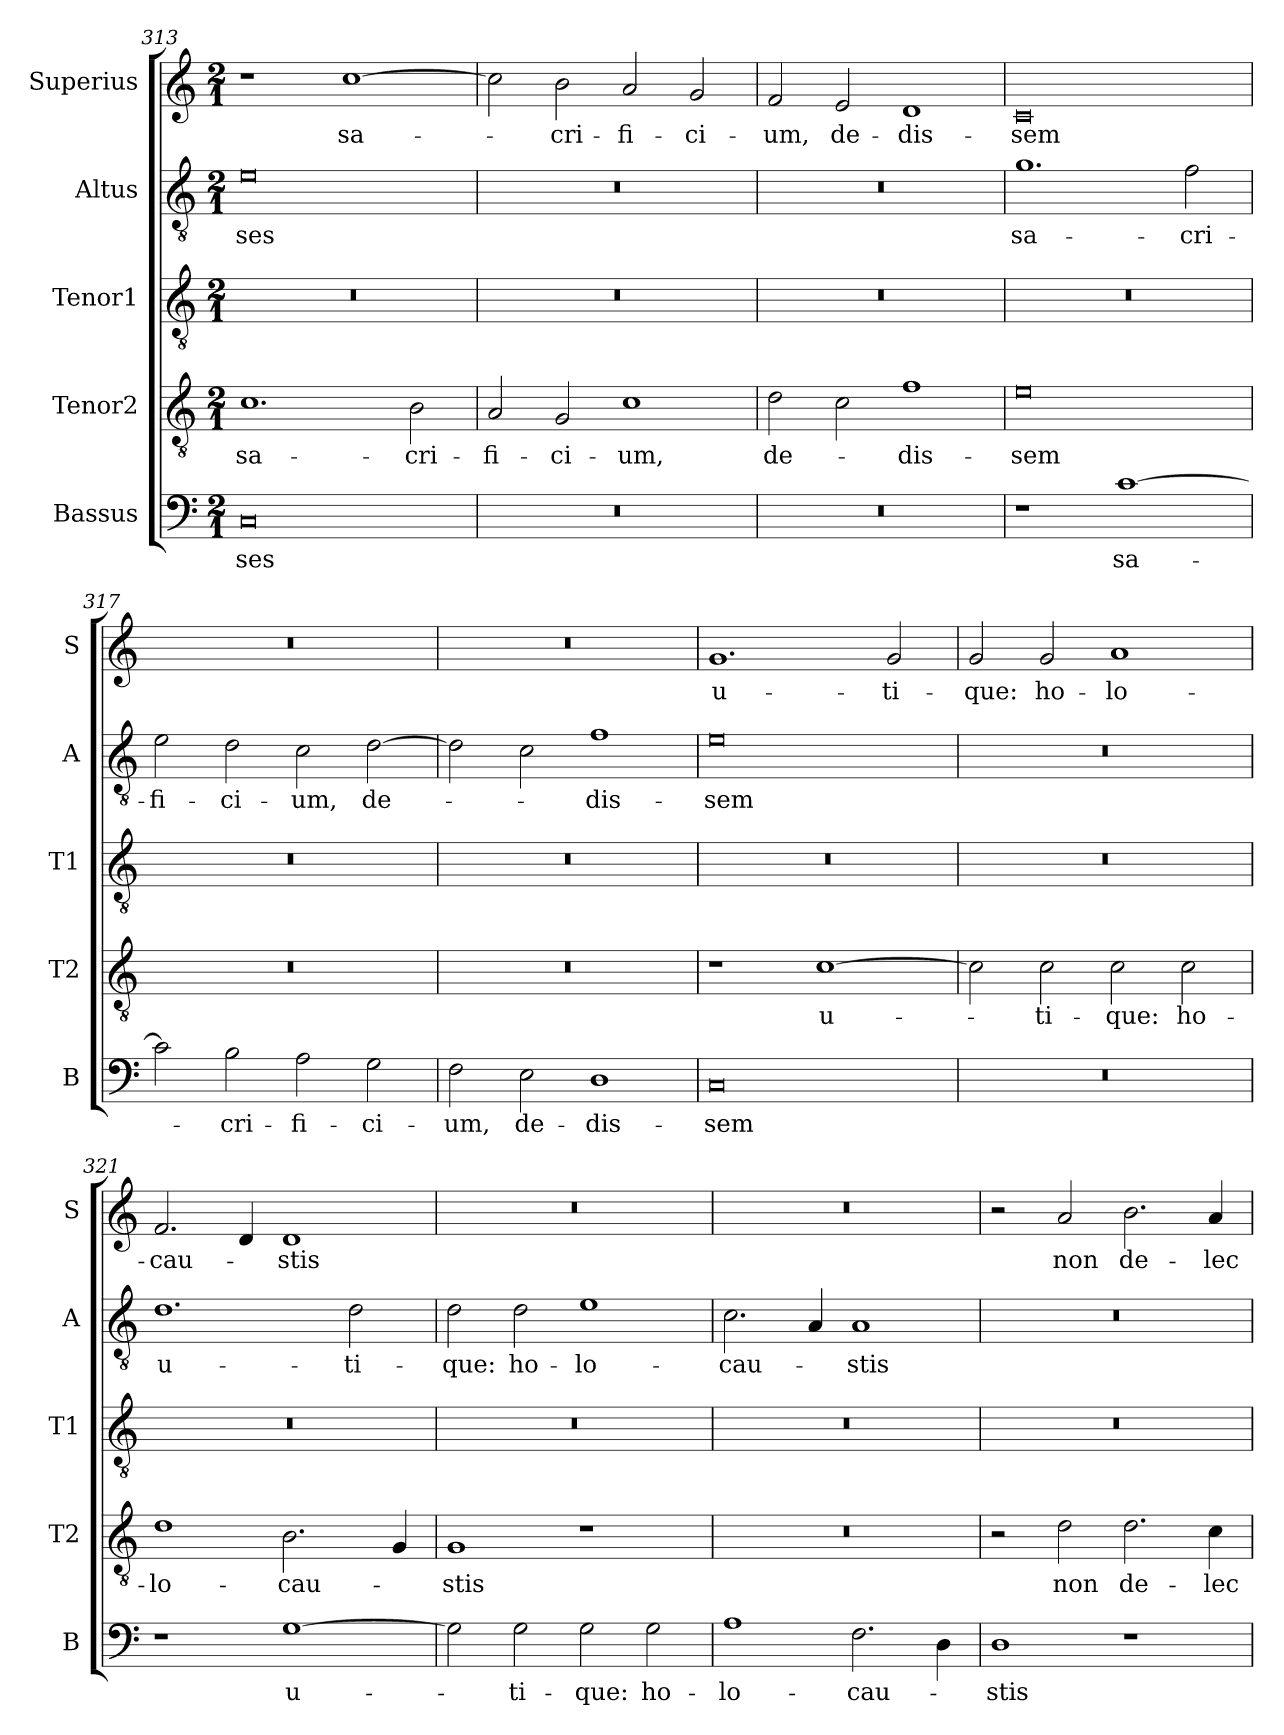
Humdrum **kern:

**kern	**text	**kern	**text	**kern	**kern	**text	**kern	**text
*part5	*part5	*part4	*part4	*part3	*part2	*part2	*part1	*part1
*staff5	*staff5	*staff4	*staff4	*staff3	*staff2	*staff2	*staff1	*staff1
*I"Bassus	*	*I"Tenor2	*	*I"Tenor1	*I"Altus	*	*I"Superius	*
*I'B	*	*I'T2	*	*I'T1	*I'A	*	*I'S	*
*clefF4	*	*clefGv2	*	*clefGv2	*clefGv2	*	*clefG2	*
*k[]	*	*k[]	*	*k[]	*k[]	*	*k[]	*
*M2/1	*	*M2/1	*	*M2/1	*M2/1	*	*M2/1	*
=313	=313	=313	=313	=313	=313	=313	=313	=313
0C	-ses	1.c	sa-	0r	0e	-ses	1r	.
.	.	.	.	.	.	.	[1cc	sa-
.	.	2B	-cri-	.	.	.	.	.
=314	=314	=314	=314	=314	=314	=314	=314	=314
0r	.	2A	-fi-	0r	0r	.	2cc]	.
.	.	2G	-ci-	.	.	.	2b	-cri-
.	.	1c	-um,	.	.	.	2a	-fi-
.	.	.	.	.	.	.	2g	-ci-
=315	=315	=315	=315	=315	=315	=315	=315	=315
0r	.	2d	de-	0r	0r	.	2f	-um,
.	.	2c	.	.	.	.	2e	de-
.	.	1f	-dis-	.	.	.	1d	-dis-
=316	=316	=316	=316	=316	=316	=316	=316	=316
1r	.	0e	-sem	0r	1.g	sa-	0c	-sem
[1c	sa-	.	.	.	.	.	.	.
.	.	.	.	.	2f	-cri-	.	.
=317	=317	=317	=317	=317	=317	=317	=317	=317
2c]	.	0r	.	0r	2e	-fi-	0r	.
2B	-cri-	.	.	.	2d	-ci-	.	.
2A	-fi-	.	.	.	2c	-um,	.	.
2G	-ci-	.	.	.	[2d	de-	.	.
=318	=318	=318	=318	=318	=318	=318	=318	=318
2F	-um,	0r	.	0r	2d]	.	0r	.
2E	de-	.	.	.	2c	.	.	.
1D	-dis-	.	.	.	1f	-dis-	.	.
=319	=319	=319	=319	=319	=319	=319	=319	=319
0C	-sem	1r	.	0r	0e	-sem	1.g	u-
.	.	[1c	u-	.	.	.	.	.
.	.	.	.	.	.	.	2g	-ti-
=320	=320	=320	=320	=320	=320	=320	=320	=320
0r	.	2c]	.	0r	0r	.	2g	-que:
.	.	2c	-ti-	.	.	.	2g	ho-
.	.	2c	-que:	.	.	.	1a	-lo-
.	.	2c	ho-	.	.	.	.	.
=321	=321	=321	=321	=321	=321	=321	=321	=321
1r	.	1d	-lo-	0r	1.d	u-	2.f	-cau-
.	.	.	.	.	.	.	4d	.
[1G	u-	2.B	-cau-	.	.	.	1d	-stis
.	.	.	.	.	2d	-ti-	.	.
.	.	4G	.	.	.	.	.	.
=322	=322	=322	=322	=322	=322	=322	=322	=322
2G]	.	1G	-stis	0r	2d	-que:	0r	.
2G	-ti-	.	.	.	2d	ho-	.	.
2G	-que:	1r	.	.	1e	-lo-	.	.
2G	ho-	.	.	.	.	.	.	.
=323	=323	=323	=323	=323	=323	=323	=323	=323
1A	-lo-	0r	.	0r	2.c	-cau-	0r	.
.	.	.	.	.	4A	.	.	.
2.F	-cau-	.	.	.	1A	-stis	.	.
4D	.	.	.	.	.	.	.	.
=324	=324	=324	=324	=324	=324	=324	=324	=324
1D	-stis	2r	.	0r	0r	.	2r	.
.	.	2d	non	.	.	.	2a	non
1r	.	2.d	de-	.	.	.	2.b	de-
.	.	4c	-lec-	.	.	.	4a	-lec-
=	=	=	=	=	=	=	=	=
*-	*-	*-	*-	*-	*-	*-	*-	*-
